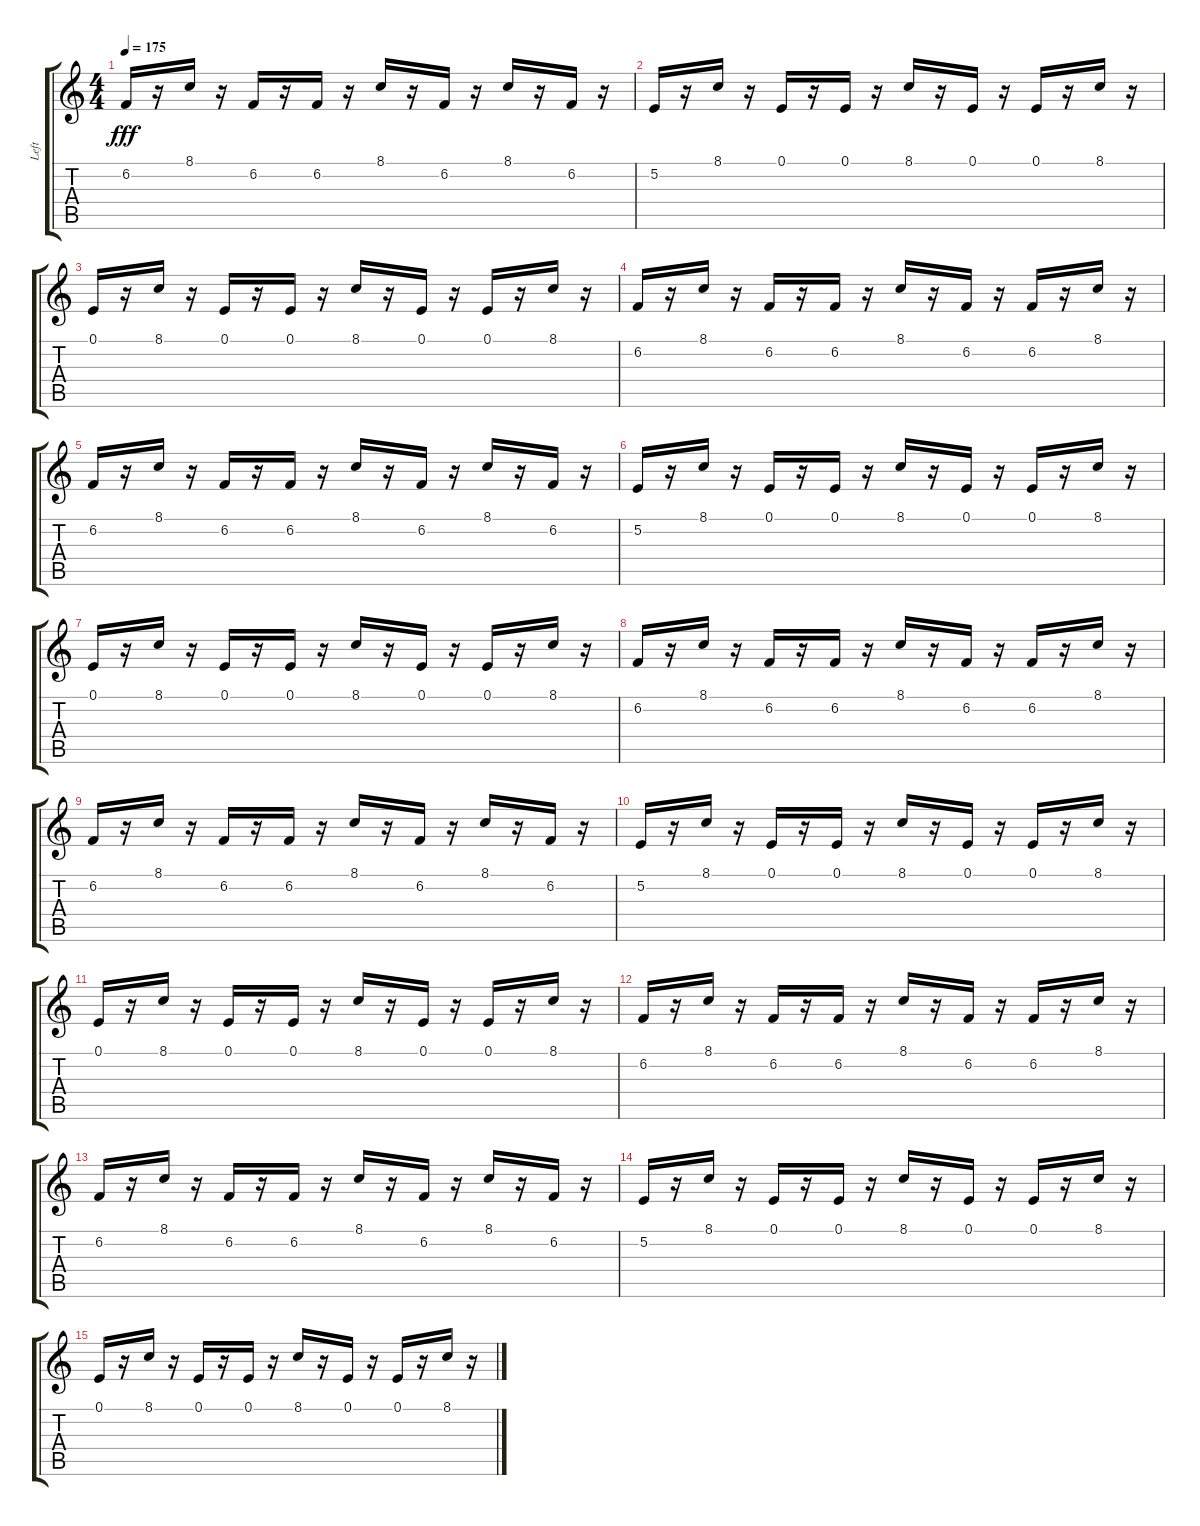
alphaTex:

\track ("Left" "Left") {instrument lead1square}
\staff {score tabs}
\tuning (E4 B3 G3 D3 A2 E2) {hide}
\ts (4 4)
\tempo 175
\clef g2
\ks c
6.2.16{dy fff balance 16} r.16 8.1.16{balance 0} r.16 6.2.16{balance 16} r.16 6.2.16{balance 0} r.16 8.1.16{balance 16} r.16 6.2.16{balance 0} r.16 8.1.16{balance 16} r.16 6.2.16{balance 0} r.16 |
5.2.16{balance 16} r.16 8.1.16{balance 0} r.16 0.1.16{balance 16} r.16 0.1.16{balance 0} r.16 8.1.16{balance 16} r.16 0.1.16{balance 0} r.16 0.1.16{balance 16} r.16 8.1.16{balance 0} r.16 |
0.1.16{balance 16} r.16 8.1.16{balance 0} r.16 0.1.16{balance 16} r.16 0.1.16{balance 0} r.16 8.1.16{balance 16} r.16 0.1.16{balance 0} r.16 0.1.16 r.16 8.1.16{balance 16} r.16 |
6.2.16{balance 0} r.16 8.1.16{balance 16} r.16 6.2.16{balance 0} r.16 6.2.16{balance 16} r.16 8.1.16{balance 0} r.16 6.2.16{balance 16} r.16 6.2.16{balance 0} r.16 8.1.16{balance 16} r.16 |
6.2.16{balance 0} r.16 8.1.16{balance 16} r.16 6.2.16{balance 0} r.16 6.2.16{balance 16} r.16 8.1.16{balance 0} r.16 6.2.16{balance 16} r.16 8.1.16{balance 0} r.16 6.2.16{balance 16} r.16 |
5.2.16{balance 0} r.16 8.1.16{balance 16} r.16 0.1.16{balance 0} r.16 0.1.16{balance 16} r.16 8.1.16{balance 0} r.16 0.1.16{balance 16} r.16 0.1.16{balance 0} r.16 8.1.16{balance 16} r.16 |
0.1.16{balance 0} r.16 8.1.16{balance 16} r.16 0.1.16{balance 0} r.16 0.1.16{balance 16} r.16 8.1.16{balance 0} r.16 0.1.16{balance 16} r.16 0.1.16 r.16 8.1.16{balance 0} r.16 |
6.2.16{balance 16} r.16 8.1.16{balance 0} r.16 6.2.16{balance 16} r.16 6.2.16{balance 0} r.16 8.1.16{balance 16} r.16 6.2.16{balance 0} r.16 6.2.16{balance 16} r.16 8.1.16{balance 0} r.16 |
6.2.16{balance 16} r.16 8.1.16{balance 0} r.16 6.2.16{balance 16} r.16 6.2.16{balance 0} r.16 8.1.16{balance 16} r.16 6.2.16{balance 0} r.16 8.1.16{balance 16} r.16 6.2.16{balance 0} r.16 |
5.2.16{balance 16} r.16 8.1.16{balance 0} r.16 0.1.16{balance 16} r.16 0.1.16{balance 0} r.16 8.1.16{balance 16} r.16 0.1.16{balance 0} r.16 0.1.16{balance 16} r.16 8.1.16{balance 0} r.16 |
0.1.16{balance 16} r.16 8.1.16{balance 0} r.16 0.1.16{balance 16} r.16 0.1.16{balance 0} r.16 8.1.16{balance 16} r.16 0.1.16{balance 0} r.16 0.1.16 r.16 8.1.16{balance 16} r.16 |
6.2.16{balance 0} r.16 8.1.16{balance 16} r.16 6.2.16{balance 0} r.16 6.2.16{balance 16} r.16 8.1.16{balance 0} r.16 6.2.16{balance 16} r.16 6.2.16{balance 0} r.16 8.1.16{balance 16} r.16 |
6.2.16{balance 0} r.16 8.1.16{balance 16} r.16 6.2.16{balance 0} r.16 6.2.16{balance 16} r.16 8.1.16{balance 0} r.16 6.2.16{balance 16} r.16 8.1.16{balance 0} r.16 6.2.16{balance 16} r.16 |
5.2.16{balance 0} r.16 8.1.16{balance 16} r.16 0.1.16{balance 0} r.16 0.1.16{balance 16} r.16 8.1.16{balance 0} r.16 0.1.16{balance 16} r.16 0.1.16{balance 0} r.16 8.1.16{balance 16} r.16 |
0.1.16{balance 0} r.16 8.1.16{balance 16} r.16 0.1.16{balance 0} r.16 0.1.16{balance 16} r.16 8.1.16{balance 0} r.16 0.1.16{balance 16} r.16 0.1.16 r.16 8.1.16{balance 0} r.16
